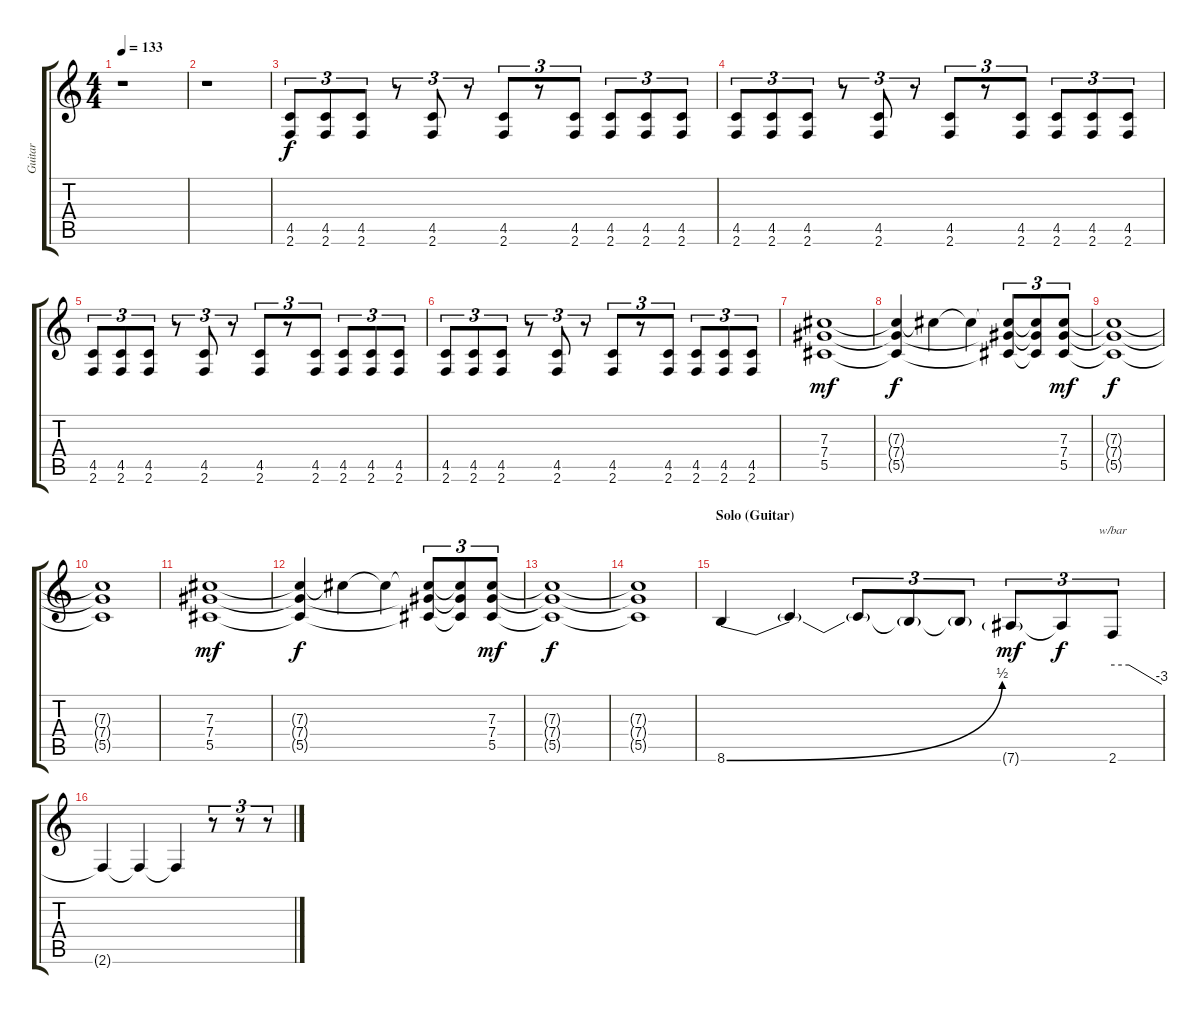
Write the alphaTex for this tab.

\track ("Guitar" "Guitar") {instrument distortionguitar}
\staff {score tabs}
\tuning (Eb4 Bb3 Gb3 Db3 Ab2 Eb2) {hide}
\ts (4 4)
\tempo 133
\clef g2
\ks c
r.1{dy f} |
r.1 |
(4.5 2.6).8{tu (3 2) volume 13} (4.5 2.6).8{tu (3 2)} (4.5 2.6).8{tu (3 2)} r.8{tu (3 2)} (4.5 2.6).8{tu (3 2)} r.8{tu (3 2)} (4.5 2.6).8{tu (3 2)} r.8{tu (3 2)} (4.5 2.6).8{tu (3 2)} (4.5 2.6).8{tu (3 2)} (4.5 2.6).8{tu (3 2)} (4.5 2.6).8{tu (3 2)} |
(4.5 2.6).8{tu (3 2)} (4.5 2.6).8{tu (3 2)} (4.5 2.6).8{tu (3 2)} r.8{tu (3 2)} (4.5 2.6).8{tu (3 2)} r.8{tu (3 2)} (4.5 2.6).8{tu (3 2)} r.8{tu (3 2)} (4.5 2.6).8{tu (3 2)} (4.5 2.6).8{tu (3 2)} (4.5 2.6).8{tu (3 2)} (4.5 2.6).8{tu (3 2)} |
(4.5 2.6).8{tu (3 2)} (4.5 2.6).8{tu (3 2)} (4.5 2.6).8{tu (3 2)} r.8{tu (3 2)} (4.5 2.6).8{tu (3 2)} r.8{tu (3 2)} (4.5 2.6).8{tu (3 2)} r.8{tu (3 2)} (4.5 2.6).8{tu (3 2)} (4.5 2.6).8{tu (3 2)} (4.5 2.6).8{tu (3 2)} (4.5 2.6).8{tu (3 2)} |
(4.5 2.6).8{tu (3 2)} (4.5 2.6).8{tu (3 2)} (4.5 2.6).8{tu (3 2)} r.8{tu (3 2)} (4.5 2.6).8{tu (3 2)} r.8{tu (3 2)} (4.5 2.6).8{tu (3 2)} r.8{tu (3 2)} (4.5 2.6).8{tu (3 2)} (4.5 2.6).8{tu (3 2)} (4.5 2.6).8{tu (3 2)} (4.5 2.6).8{tu (3 2)} |
(7.3 7.4 5.5).1{dy mf volume 10} |
(7.3{t} 7.4{t} 5.5{t}).4{dy f} 7.3{t}.4 7.3{t}.4 (7.3{t} 7.4{t} 5.5{t}).8{tu (3 2)} (7.3{t} 7.4{t} 5.5{t}).8{tu (3 2)} (7.3 7.4 5.5).8{tu (3 2) dy mf} |
(7.3{t} 7.4{t} 5.5{t}).1{dy f} |
(7.3{t} 7.4{t} 5.5{t}).1 |
(7.3 7.4 5.5).1{dy mf volume 10} |
(7.3{t} 7.4{t} 5.5{t}).4{dy f} 7.3{t}.4 7.3{t}.4 (7.3{t} 7.4{t} 5.5{t}).8{tu (3 2)} (7.3{t} 7.4{t} 5.5{t}).8{tu (3 2)} (7.3 7.4 5.5).8{tu (3 2) dy mf} |
(7.3{t} 7.4{t} 5.5{t}).1{dy f} |
(7.3{t} 7.4{t} 5.5{t}).1 |
\section ("" "Solo (Guitar)")
8.6{be (bend 0 0 60 2)}.4{volume 13} 8.6{t}.4 8.6{t}.8{tu (3 2)} 8.6{t}.8{tu (3 2)} 8.6{t}.8{tu (3 2)} 7.6{g}.8{tu (3 2) dy mf} 7.6{t}.8{tu (3 2) dy f} 2.6.8{tu (3 2) tbe (custom default 0 0 20 0 60 -12)} |
2.6{t}.4 2.6{t}.4 2.6{t}.4 r.8{tu (3 2)} r.8{tu (3 2)} r.8{tu (3 2)}
